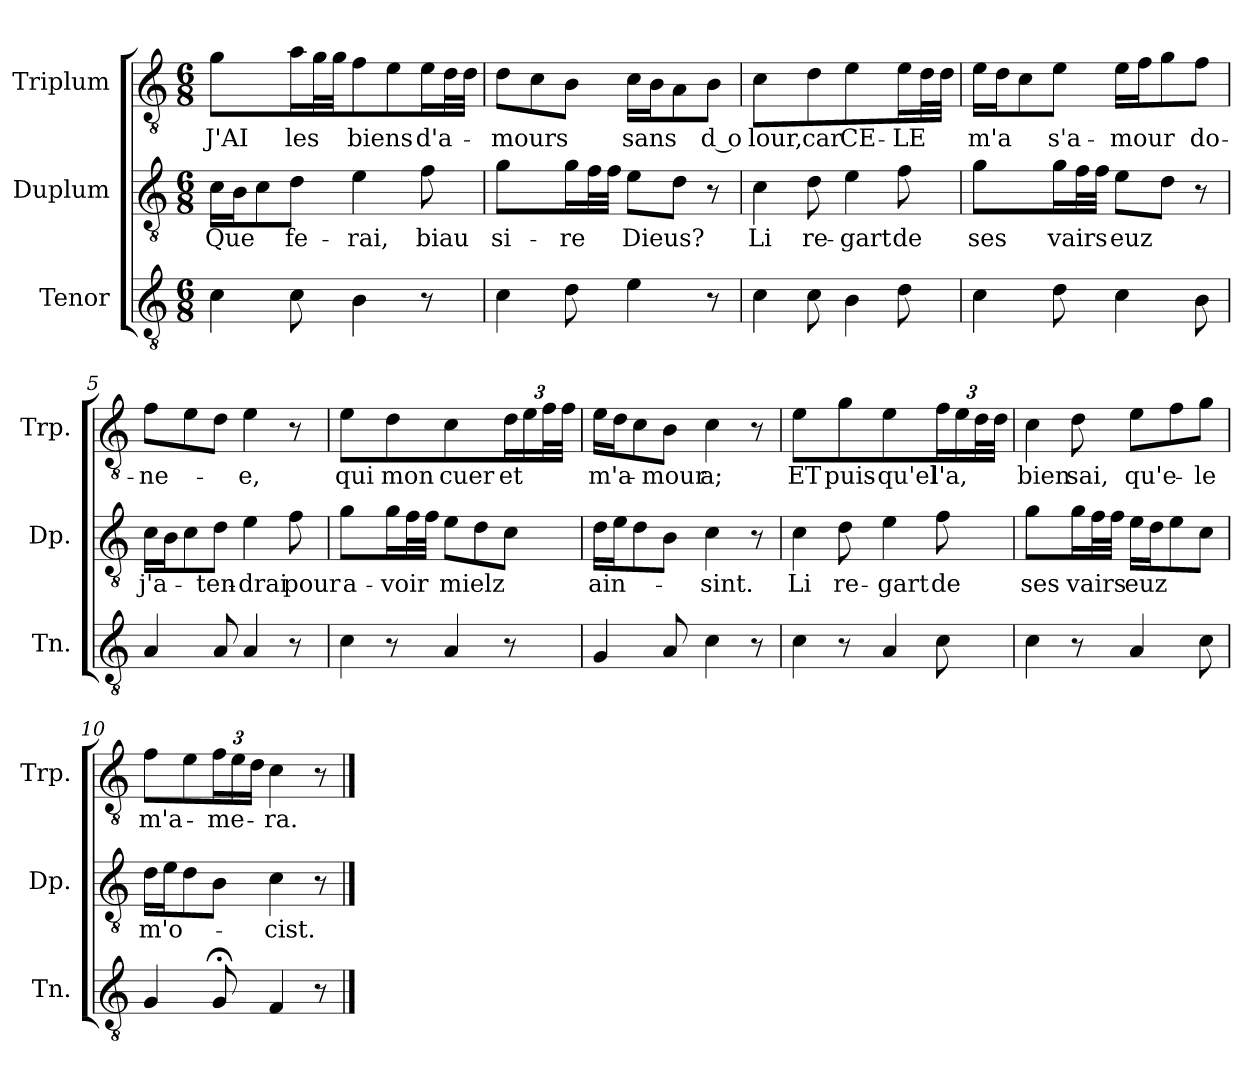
**kern	**kern	**text	**kern	**text
*part3	*part2	*part2	*part1	*part1
*staff3	*staff2	*staff2	*staff1	*staff1
*I"Tenor	*I"Duplum	*	*I"Triplum	*
*I'Tn.	*I'Dp.	*	*I'Trp.	*
*clefGv2	*clefGv2	*	*clefGv2	*
*k[]	*k[]	*	*k[]	*
*M6/8	*M6/8	*	*M6/8	*
=1	=1	=1	=1	=1
!	!	!LO:LY:b	!	!LO:LY:b
4c\	16c\LL	Que	4g\	J'AI
.	16B\J	.	.	.
.	8c\	.	.	.
!	!	!LO:LY:b	!	!LO:LY:b
8c\	8d\J	fe-	16a\LL	les
*	*	*	*tremolo	*
.	.	.	32g\	.
.	.	.	32g\JJJ	.
*	*	*	*Xtremolo	*
!	!	!LO:LY:b	!	!LO:LY:b
4B\	4e\	-rai,	8f\L	biens
.	.	.	8e\	.
!	!	!LO:LY:b	!	!LO:LY:b
8r	8f\	biau	16e\L	d'a-
*	*	*	*tremolo	*
.	.	.	32d\	.
.	.	.	32d\JJJ	.
*	*	*	*Xtremolo	*
=2	=2	=2	=2	=2
!	!	!LO:LY:b	!	!LO:LY:b
4c\	4g\	si-	8d\L	-mours
.	.	.	8c\	.
!	!	!LO:LY:b	!	!
8d\	16g\LL	-re	8B\J	.
*	*tremolo	*	*	*
.	32f\	.	.	.
.	32f\JJJ	.	.	.
*	*Xtremolo	*	*	*
!	!	!LO:LY:b	!	!LO:LY:b
4e\	8e\L	Dieus?	16c\LL	sans
.	.	.	16B\J	.
.	8d\J	.	8A\	.
!	!	!	!	!LO:LY:b
8r	8r	.	8B\J	d o
=3	=3	=3	=3	=3
!	!	!LO:LY:b	!	!LO:LY:b
4c\	4c\	Li	4c\	-lour,
!	!	!LO:LY:b	!	!LO:LY:b
8c\	8d\	re-	8d\	car
!	!	!LO:LY:b	!	!LO:LY:b
4B\	4e\	-gart	4e\	CE-
!	!	!LO:LY:b	!	!LO:LY:b
8d\	8f\	de	16e\LL	-LE
*	*	*	*tremolo	*
.	.	.	32d\	.
.	.	.	32d\JJJ	.
*	*	*	*Xtremolo	*
=4	=4	=4	=4	=4
!	!	!LO:LY:b	!	!LO:LY:b
4c\	4g\	ses	16e\LL	m'a
.	.	.	16d\J	.
.	.	.	8c\	.
!	!	!LO:LY:b	!	!LO:LY:b
8d\	16g\LL	vairs	8e\J	s'a-
*	*tremolo	*	*	*
.	32f\	.	.	.
.	32f\JJJ	.	.	.
*	*Xtremolo	*	*	*
!	!	!LO:LY:b	!	!LO:LY:b
4c\	8e\L	euz	16e\LL	-mour
.	.	.	16f\J	.
.	8d\J	.	8g\	.
!	!	!	!	!LO:LY:b
8B\	8r	.	8f\J	do-
!!LO:LB:g=z
=5	=5	=5	=5	=5
!	!	!LO:LY:b	!	!LO:LY:b
4A/	16c\LL	j'a-	8f\L	-ne-
.	16B\J	.	.	.
.	8c\	.	8e\	.
!	!	!LO:LY:b	!	!
8A/	8d\J	-ten-	8d\J	.
!	!	!LO:LY:b	!	!LO:LY:b
4A/	4e\	-drai	4e\	-e,
!	!	!LO:LY:b	!	!
8r	8f\	pour	8r	.
=6	=6	=6	=6	=6
!	!	!LO:LY:b	!	!LO:LY:b
4c\	4g\	a-	4e\	qui
!	!	!LO:LY:b	!	!LO:LY:b
8r	16g\LL	-voir	8d\	mon
*	*tremolo	*	*	*
.	32f\	.	.	.
.	32f\JJJ	.	.	.
*	*Xtremolo	*	*	*
!	!	!LO:LY:b	!	!LO:LY:b
4A/	8e\L	mielz	4c\	cuer
.	8d\	.	.	.
*	*	*	*Xbrackettup	*
!	!	!	!	!LO:LY:b
8r	8c\J	.	24d\LL	et
.	.	.	24e\	.
*	*	*	*tremolo	*
.	.	.	48f\	.
.	.	.	48f\JJJ	.
*	*	*	*Xtremolo	*
=7	=7	=7	=7	=7
!	!	!LO:LY:b	!	!LO:LY:b
4G/	16d\LL	ain-	16e\LL	m'a-
.	16e\J	.	16d\J	.
.	8d\	.	8c\	.
!	!	!	!	!LO:LY:b
8A/	8B\J	.	8B\J	-mour
!	!	!LO:LY:b	!	!LO:LY:b
4c\	4c\	-sint.	4c\	a;
8r	8r	.	8r	.
=8	=8	=8	=8	=8
!	!	!LO:LY:b	!	!LO:LY:b
4c\	4c\	Li	4e\	ET
!	!	!LO:LY:b	!	!LO:LY:b
8r	8d\	re-	8g\	puis-
!	!	!LO:LY:b	!	!LO:LY:b
4A/	4e\	-gart	4e\	-qu'el
!	!	!LO:LY:b	!	!LO:LY:b
8c\	8f\	de	24f\LL	l'a,
.	.	.	24e\	.
*	*	*	*tremolo	*
.	.	.	48d\	.
.	.	.	48d\JJJ	.
*	*	*	*Xtremolo	*
=9	=9	=9	=9	=9
!	!	!LO:LY:b	!	!LO:LY:b
4c\	4g\	ses	4c\	bien
!	!	!LO:LY:b	!	!LO:LY:b
8r	16g\LL	vairs	8d\	sai,
*	*tremolo	*	*	*
.	32f\	.	.	.
.	32f\JJJ	.	.	.
*	*Xtremolo	*	*	*
!	!	!LO:LY:b	!	!LO:LY:b
4A/	16e\LL	euz	8e\L	qu'e-
.	16d\J	.	.	.
.	8e\	.	8f\	.
!	!	!	!	!LO:LY:b
8c\	8c\J	.	8g\J	-le
!!LO:LB:g=z
=10	=10	=10	=10	=10
!	!	!LO:LY:b	!	!LO:LY:b
4G/	16d\LL	m'o-	8f\L	m'a-
.	16e\J	.	.	.
.	8d\	.	8e\	.
!	!	!	!	!LO:LY:b
8G;</	8B\J	.	24f\L	-me-
.	.	.	24e\	.
.	.	.	24d\JJ	.
!	!	!LO:LY:b	!	!LO:LY:b
4F/	4c\	-cist.	4c\	-ra.
8r	8r	.	8r	.
==	==	==	==	==
*-	*-	*-	*-	*-
